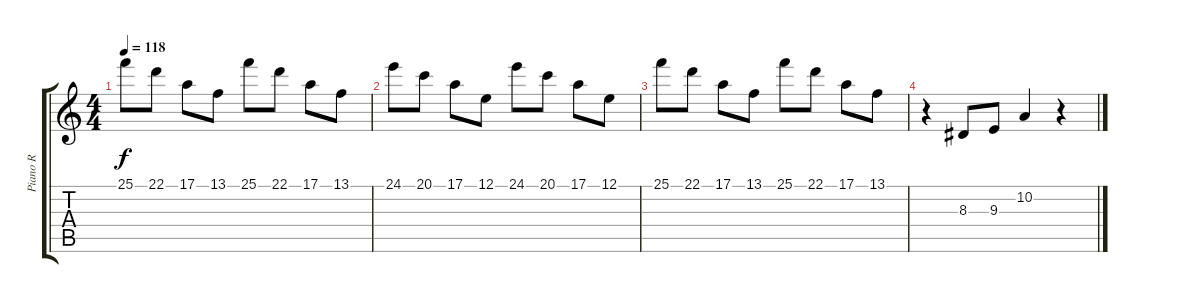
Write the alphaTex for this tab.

\track ("Piano R" "Piano R") {instrument acousticgrandpiano}
\staff {score tabs}
\tuning (E4 B3 G3 D3 A2 E2) {hide}
\ts (4 4)
\tempo 118
\clef g2
\ks c
25.1.8{dy f} 22.1.8 17.1.8 13.1.8 25.1.8 22.1.8 17.1.8 13.1.8 |
24.1.8 20.1.8 17.1.8 12.1.8 24.1.8 20.1.8 17.1.8 12.1.8 |
25.1.8 22.1.8 17.1.8 13.1.8 25.1.8 22.1.8 17.1.8 13.1.8 |
r.4 8.3.8 9.3.8 10.2.4 r.4
